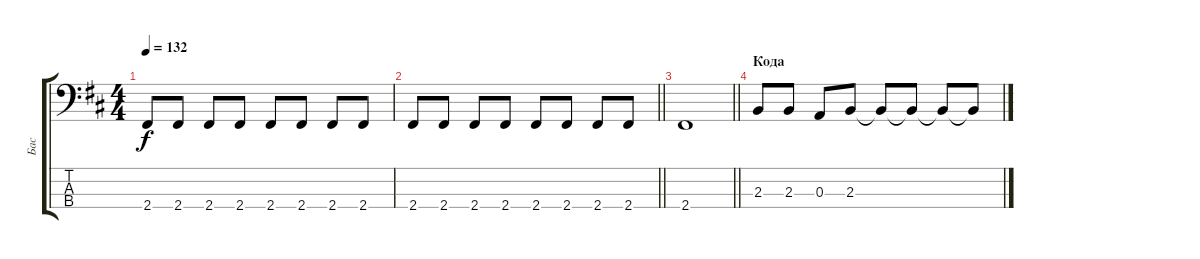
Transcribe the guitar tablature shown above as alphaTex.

\track ("Бас" "Бас") {instrument electricbassfinger}
\staff {score tabs}
\tuning (G2 D2 A1 E1) {hide}
\ts (4 4)
\tempo 132
\clef f4
\ks bminor
2.4.8{dy f} 2.4.8 2.4.8 2.4.8 2.4.8 2.4.8 2.4.8 2.4.8 |
\barLineRight lightlight
2.4.8 2.4.8 2.4.8 2.4.8 2.4.8 2.4.8 2.4.8 2.4.8 |
\section ("" "")
\barLineRight lightlight
2.4.1 |
\section ("" "Кода")
2.3.8 2.3.8 0.3.8 2.3.8 2.3{t}.8 2.3{t}.8 2.3{t}.8 2.3{t}.8
